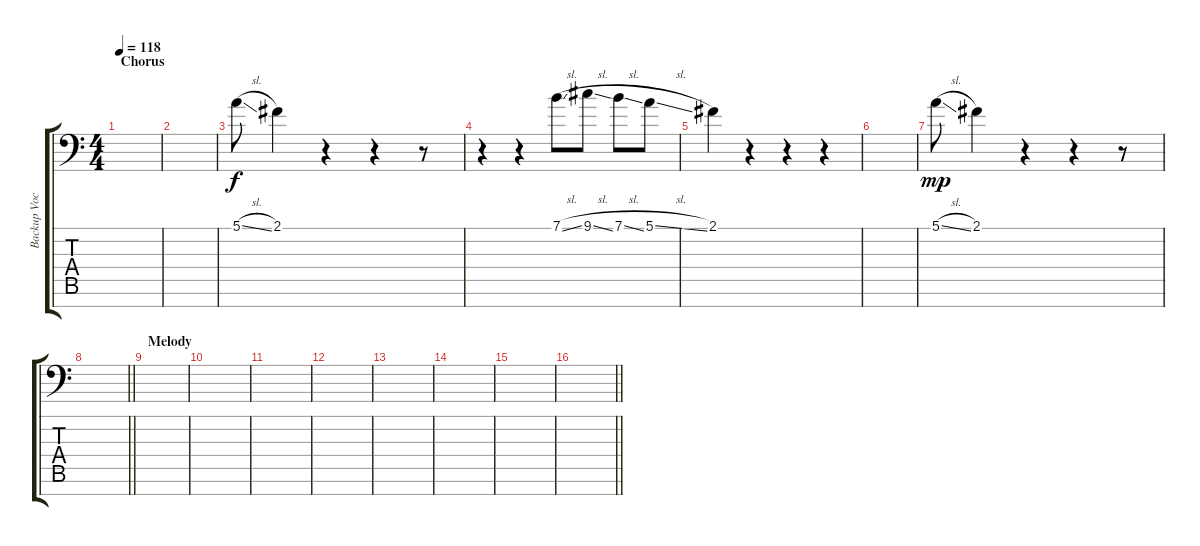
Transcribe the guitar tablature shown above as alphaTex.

\track ("Backup Vocals" "Backup Voc") {instrument lead6voice}
\staff {score tabs}
\tuning (E4 B3 G3 D3 A2 E2 C-1) {hide}
\ts (4 4)
\section ("" "Chorus")
\tempo 118
\clef f4
\ks c
|
|
5.1{sl}.8 2.1.4 r.4 r.4 r.8 |
r.4 r.4 7.1{sl}.8{dy f} 9.1{sl}.8 7.1{sl}.8 5.1{sl}.8 |
2.1.4 r.4 r.4 r.4 |
|
5.1{sl}.8{dy mp} 2.1.4 r.4 r.4 r.8 |
\barLineRight lightlight
|
\section ("" "Melody")
|
|
|
|
|
|
|
\barLineRight lightlight
